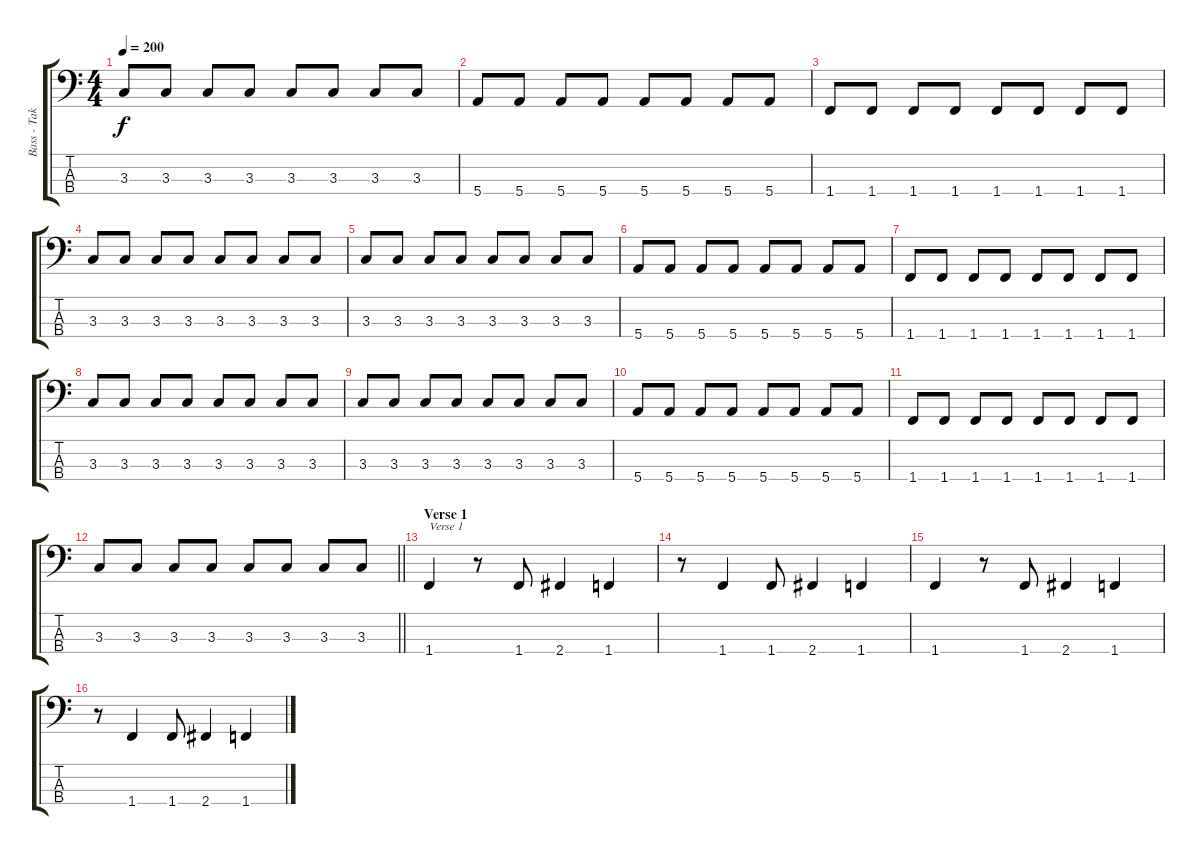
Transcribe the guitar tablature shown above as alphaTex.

\track ("Bass - Takeshi" "Bass - Tak") {instrument electricbasspick}
\staff {score tabs}
\tuning (G2 D2 A1 E1) {hide}
\ts (4 4)
\tempo 200
\clef f4
\ks c
3.3.8{dy f} 3.3.8 3.3.8 3.3.8 3.3.8 3.3.8 3.3.8 3.3.8 |
5.4.8 5.4.8 5.4.8 5.4.8 5.4.8 5.4.8 5.4.8 5.4.8 |
1.4.8 1.4.8 1.4.8 1.4.8 1.4.8 1.4.8 1.4.8 1.4.8 |
3.3.8 3.3.8 3.3.8 3.3.8 3.3.8 3.3.8 3.3.8 3.3.8 |
3.3.8 3.3.8 3.3.8 3.3.8 3.3.8 3.3.8 3.3.8 3.3.8 |
5.4.8 5.4.8 5.4.8 5.4.8 5.4.8 5.4.8 5.4.8 5.4.8 |
1.4.8 1.4.8 1.4.8 1.4.8 1.4.8 1.4.8 1.4.8 1.4.8 |
3.3.8 3.3.8 3.3.8 3.3.8 3.3.8 3.3.8 3.3.8 3.3.8 |
3.3.8 3.3.8 3.3.8 3.3.8 3.3.8 3.3.8 3.3.8 3.3.8 |
5.4.8 5.4.8 5.4.8 5.4.8 5.4.8 5.4.8 5.4.8 5.4.8 |
1.4.8 1.4.8 1.4.8 1.4.8 1.4.8 1.4.8 1.4.8 1.4.8 |
\barLineRight lightlight
3.3.8 3.3.8 3.3.8 3.3.8 3.3.8 3.3.8 3.3.8 3.3.8 |
\section ("" "Verse 1")
1.4.4{txt "Verse 1"} r.8 1.4.8 2.4.4 1.4.4 |
r.8 1.4.4 1.4.8 2.4.4 1.4.4 |
1.4.4 r.8 1.4.8 2.4.4 1.4.4 |
r.8 1.4.4 1.4.8 2.4.4 1.4.4
